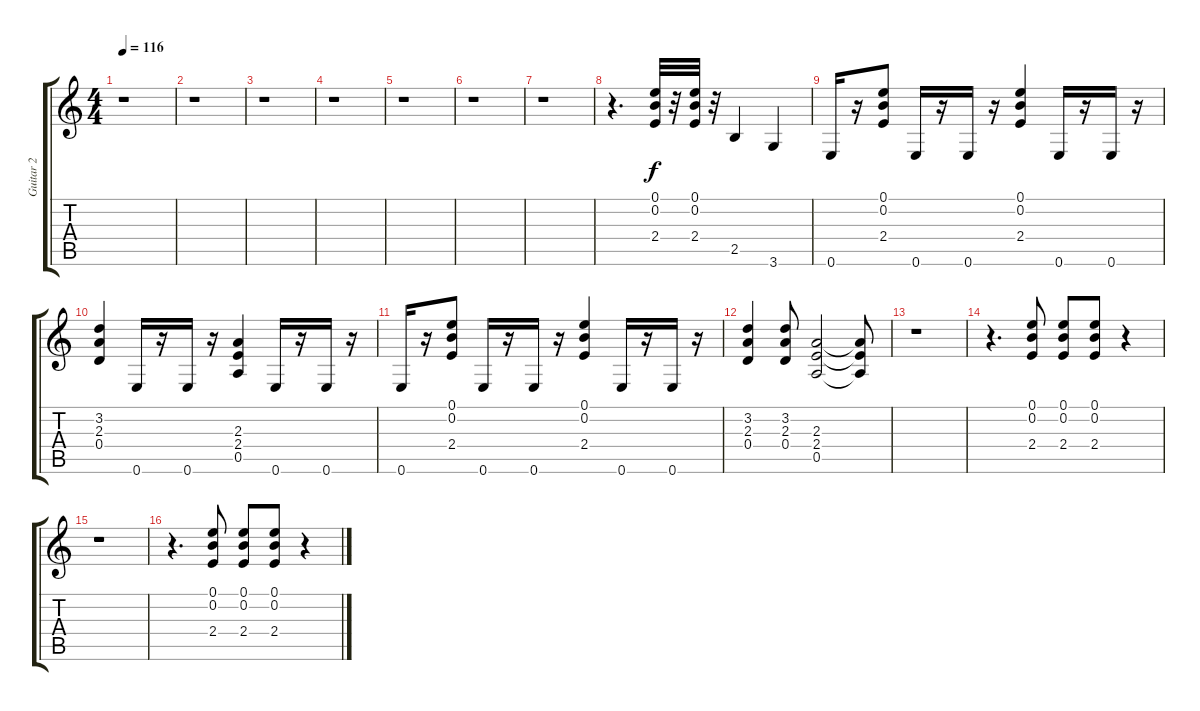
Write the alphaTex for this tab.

\track ("Guitar 2" "Guitar 2") {instrument distortionguitar}
\staff {score tabs}
\tuning (E4 B3 G3 D3 A2 E2) {hide}
\ts (4 4)
\tempo 116
\clef g2
\ks c
r.1{dy f instrument distortionguitar} |
r.1 |
r.1 |
r.1 |
r.1 |
r.1 |
r.1 |
r.4{d} (0.1 0.2 2.4).32 r.32 (0.1 0.2 2.4).32 r.32 2.5.4 3.6.4 |
0.6.16 r.16 (0.1 0.2 2.4).8 0.6.16 r.16 0.6.16 r.16 (0.1 0.2 2.4).4 0.6.16 r.16 0.6.16 r.16 |
(3.2 2.3 0.4).4 0.6.16 r.16 0.6.16 r.16 (2.3 2.4 0.5).4 0.6.16 r.16 0.6.16 r.16 |
0.6.16 r.16 (0.1 0.2 2.4).8 0.6.16 r.16 0.6.16 r.16 (0.1 0.2 2.4).4 0.6.16 r.16 0.6.16 r.16 |
(3.2 2.3 0.4).4 (3.2 2.3 0.4).8 (2.3 2.4 0.5).2 (2.3{t} 2.4{t} 0.5{t}).8 |
r.1 |
r.4{d} (0.1 0.2 2.4).8 (0.1 0.2 2.4).8 (0.1 0.2 2.4).8 r.4 |
r.1 |
r.4{d} (0.1 0.2 2.4).8 (0.1 0.2 2.4).8 (0.1 0.2 2.4).8 r.4
